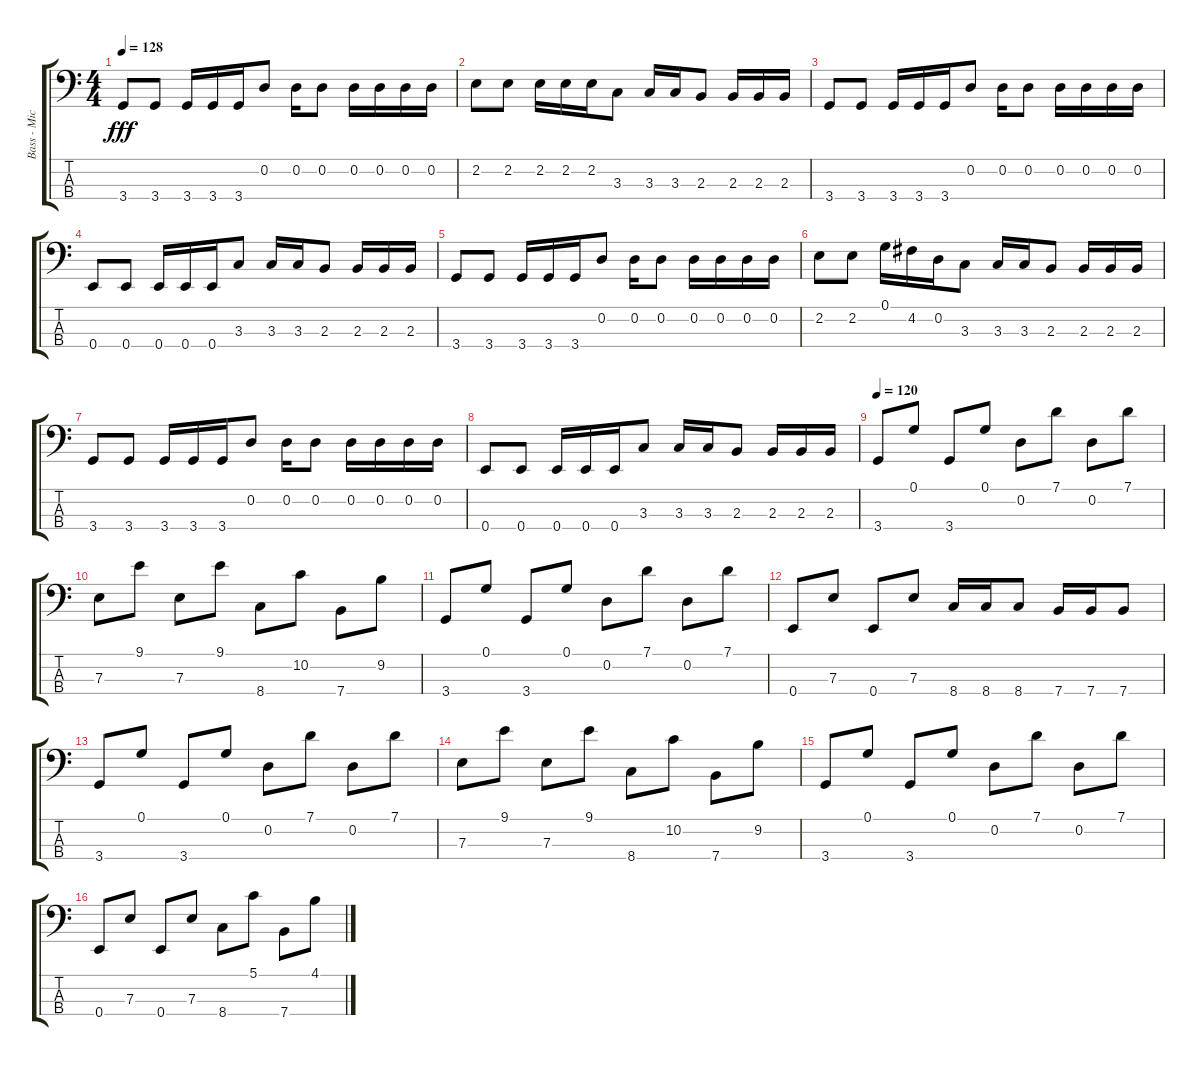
\track ("Bass - Michael Davenport" "Bass - Mic") {instrument electricbasspick}
\staff {score tabs}
\tuning (G2 D2 A1 E1) {hide}
\ts (4 4)
\tempo 128
\clef f4
\ks c
3.4.8{dy fff} 3.4.8 3.4.16 3.4.16 3.4.16 0.2.8 0.2.16 0.2.8 0.2.16 0.2.16 0.2.16 0.2.16 |
2.2.8 2.2.8 2.2.16 2.2.16 2.2.16 3.3.8 3.3.16 3.3.16 2.3.8 2.3.16 2.3.16 2.3.16 |
3.4.8 3.4.8 3.4.16 3.4.16 3.4.16 0.2.8 0.2.16 0.2.8 0.2.16 0.2.16 0.2.16 0.2.16 |
0.4.8 0.4.8 0.4.16 0.4.16 0.4.16 3.3.8 3.3.16 3.3.16 2.3.8 2.3.16 2.3.16 2.3.16 |
3.4.8 3.4.8 3.4.16 3.4.16 3.4.16 0.2.8 0.2.16 0.2.8 0.2.16 0.2.16 0.2.16 0.2.16 |
2.2.8 2.2.8 0.1.16 4.2.16 0.2.16 3.3.8 3.3.16 3.3.16 2.3.8 2.3.16 2.3.16 2.3.16 |
3.4.8 3.4.8 3.4.16 3.4.16 3.4.16 0.2.8 0.2.16 0.2.8 0.2.16 0.2.16 0.2.16 0.2.16 |
0.4.8 0.4.8 0.4.16 0.4.16 0.4.16 3.3.8 3.3.16 3.3.16 2.3.8 2.3.16 2.3.16 2.3.16 |
\tempo 120
3.4.8 0.1.8 3.4.8 0.1.8 0.2.8 7.1.8 0.2.8 7.1.8 |
7.3.8 9.1.8 7.3.8 9.1.8 8.4.8 10.2.8 7.4.8 9.2.8 |
3.4.8 0.1.8 3.4.8 0.1.8 0.2.8 7.1.8 0.2.8 7.1.8 |
0.4.8 7.3.8 0.4.8 7.3.8 8.4.16 8.4.16 8.4.8 7.4.16 7.4.16 7.4.8 |
3.4.8 0.1.8 3.4.8 0.1.8 0.2.8 7.1.8 0.2.8 7.1.8 |
7.3.8 9.1.8 7.3.8 9.1.8 8.4.8 10.2.8 7.4.8 9.2.8 |
3.4.8 0.1.8 3.4.8 0.1.8 0.2.8 7.1.8 0.2.8 7.1.8 |
0.4.8 7.3.8 0.4.8 7.3.8 8.4.8 5.1.8 7.4.8 4.1.8
